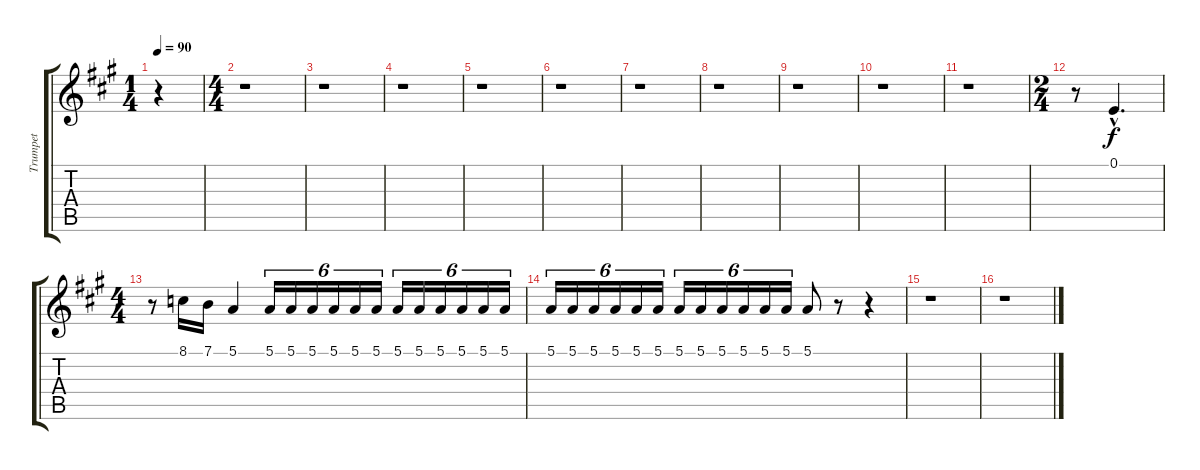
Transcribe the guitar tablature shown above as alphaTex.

\track ("Trumpet" "Trumpet") {instrument trumpet}
\staff {score tabs}
\tuning (E4 B3 G3 D3 A2 E2) {hide}
\ts (1 4)
\tempo 90
\clef g2
\ks a
r.4{dy f instrument trumpet} |
\ts (4 4)
r.1 |
r.1 |
r.1 |
r.1 |
r.1 |
r.1 |
r.1 |
r.1 |
r.1 |
r.1 |
\ts (2 4)
r.8 0.1{hac}.4{d} |
\ts (4 4)
r.8 8.1.16 7.1.16 5.1.4 5.1.16{tu (6 4)} 5.1.16{tu (6 4)} 5.1.16{tu (6 4)} 5.1.16{tu (6 4)} 5.1.16{tu (6 4)} 5.1.16{tu (6 4)} 5.1.16{tu (6 4)} 5.1.16{tu (6 4)} 5.1.16{tu (6 4)} 5.1.16{tu (6 4)} 5.1.16{tu (6 4)} 5.1.16{tu (6 4)} |
5.1.16{tu (6 4)} 5.1.16{tu (6 4)} 5.1.16{tu (6 4)} 5.1.16{tu (6 4)} 5.1.16{tu (6 4)} 5.1.16{tu (6 4)} 5.1.16{tu (6 4)} 5.1.16{tu (6 4)} 5.1.16{tu (6 4)} 5.1.16{tu (6 4)} 5.1.16{tu (6 4)} 5.1.16{tu (6 4)} 5.1.8 r.8 r.4 |
r.1 |
r.1
